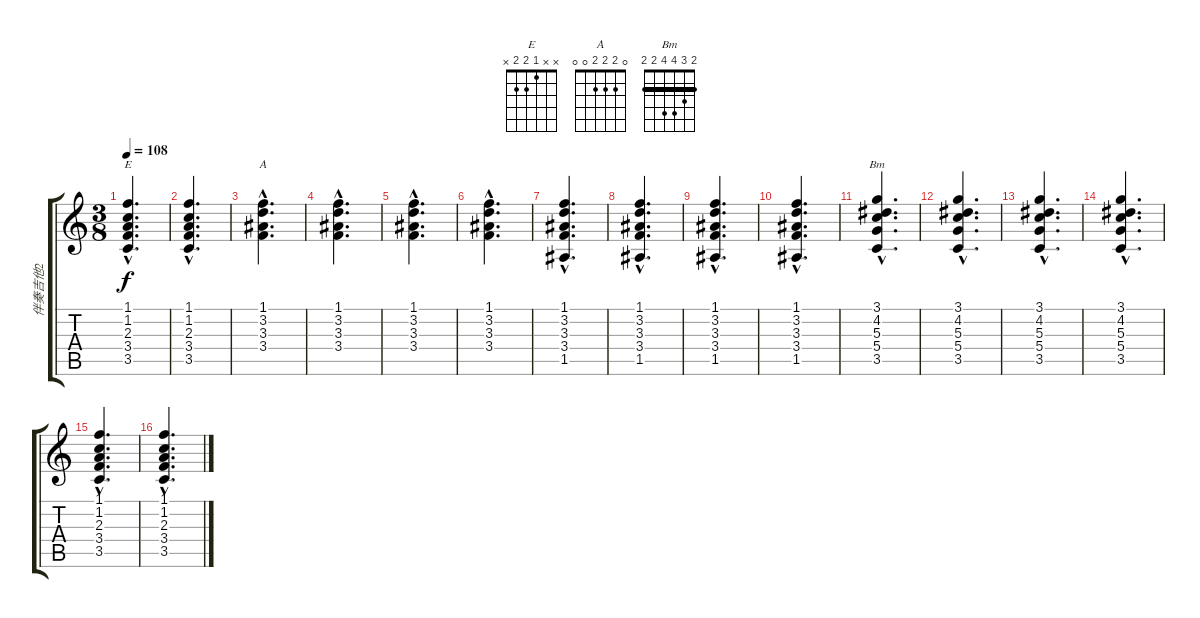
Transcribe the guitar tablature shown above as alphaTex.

\track ("伴奏吉他2" "伴奏吉他2") {instrument acousticguitarnylon}
\staff {score tabs}
\tuning (E4 B3 G3 D3 A2 E2) {hide}
\chord ("E" x x 1 2 2 x)
\chord ("A" 0 2 2 2 0 0)
\chord ("Bm" 2 3 4 4 2 2) {barre 2}
\ts (3 8)
\tempo 108
\clef g2
\ks c
(1.1{hac} 1.2{hac} 2.3{hac} 3.4{hac} 3.5{hac}).4{d ch "E" dy f} |
(1.1{hac} 1.2{hac} 2.3{hac} 3.4{hac} 3.5{hac}).4{d} |
(1.1{hac} 3.2{hac} 3.3{hac} 3.4{hac}).4{d ch "A"} |
(1.1{hac} 3.2{hac} 3.3{hac} 3.4{hac}).4{d} |
(1.1{hac} 3.2{hac} 3.3{hac} 3.4{hac}).4{d} |
(1.1{hac} 3.2{hac} 3.3{hac} 3.4{hac}).4{d} |
(1.1{hac} 3.2{hac} 3.3{hac} 3.4{hac} 1.5{hac}).4{d} |
(1.1{hac} 3.2{hac} 3.3{hac} 3.4{hac} 1.5{hac}).4{d} |
(1.1{hac} 3.2{hac} 3.3{hac} 3.4{hac} 1.5{hac}).4{d} |
(1.1{hac} 3.2{hac} 3.3{hac} 3.4{hac} 1.5{hac}).4{d} |
(3.1{hac} 4.2{hac} 5.3{hac} 5.4{hac} 3.5{hac}).4{d ch "Bm"} |
(3.1{hac} 4.2{hac} 5.3{hac} 5.4{hac} 3.5{hac}).4{d} |
(3.1{hac} 4.2{hac} 5.3{hac} 5.4{hac} 3.5{hac}).4{d} |
(3.1{hac} 4.2{hac} 5.3{hac} 5.4{hac} 3.5{hac}).4{d} |
(1.1{hac} 1.2{hac} 2.3{hac} 3.4{hac} 3.5{hac}).4{d} |
(1.1{hac} 1.2{hac} 2.3{hac} 3.4{hac} 3.5{hac}).4{d}
